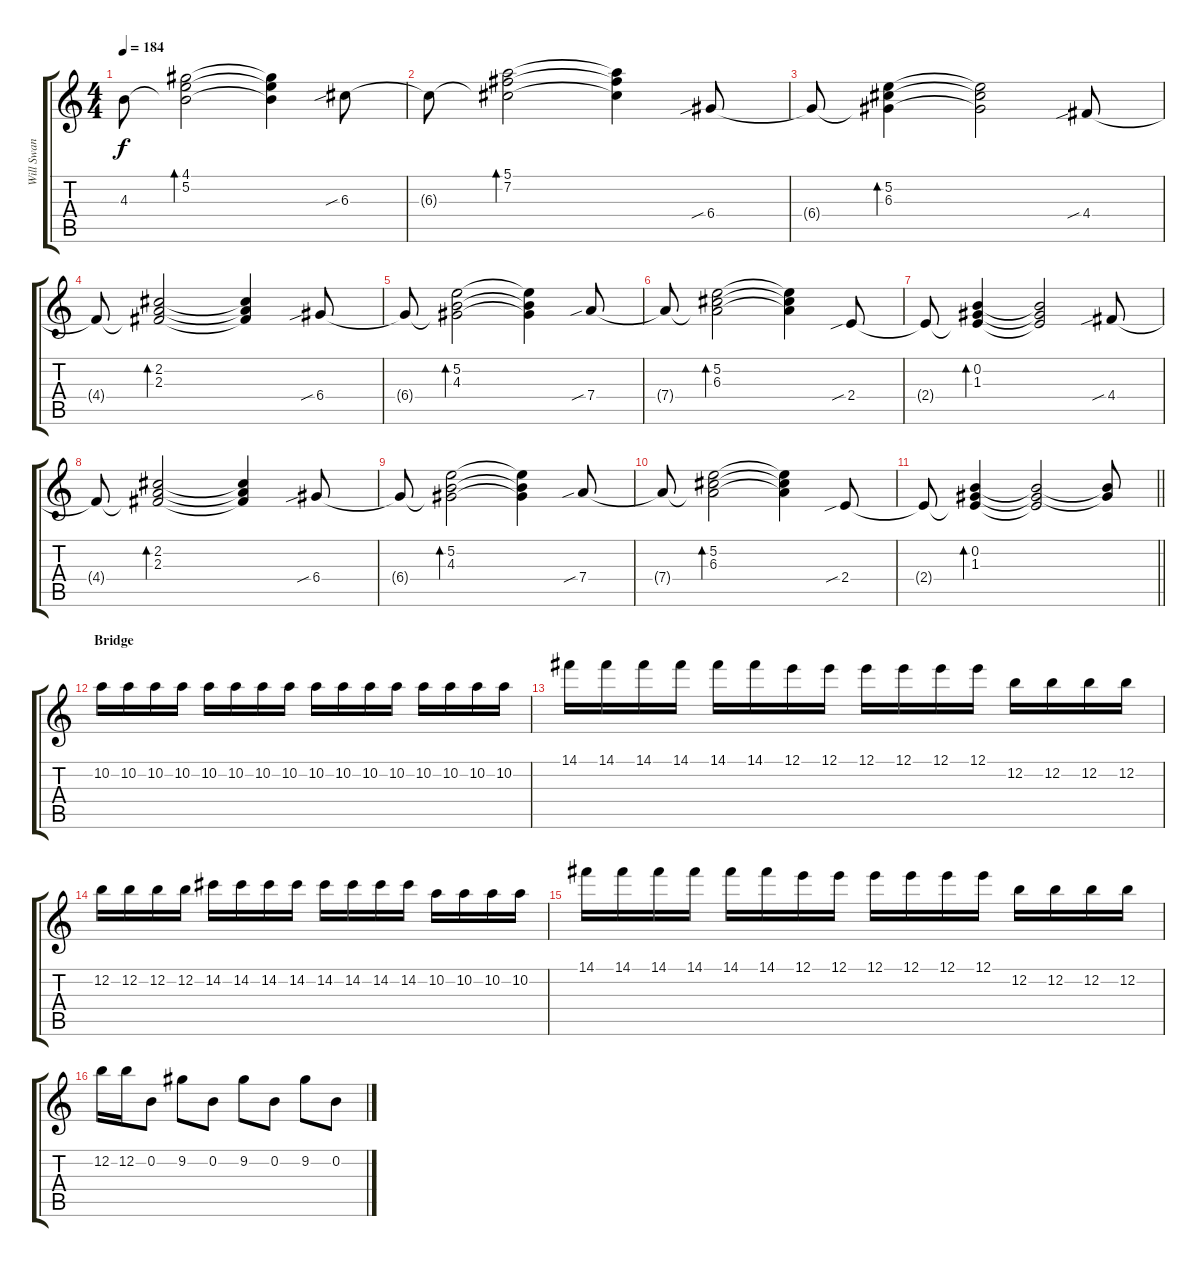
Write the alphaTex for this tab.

\track ("Will Swan (Guitar L)" "Will Swan ") {instrument distortionguitar}
\staff {score tabs}
\tuning (E4 B3 G3 D3 A2 E2) {hide}
\ts (4 4)
\tempo 184
\clef g2
\ks c
4.3{t}.8{dy f} (4.1 5.2 4.3{t}).2{bd 120} (4.1{t} 5.2{t} 4.3{t}).4 6.3{sib}.8 |
6.3{t}.8 (5.1 7.2 6.3{t}).2{bd 120} (5.1{t} 7.2{t} 6.3{t}).4 6.4{sib}.8 |
6.4{t}.8 (5.2 6.3 6.4{t}).4{bd 120} (5.2{t} 6.3{t} 6.4{t}).2 4.4{sib}.8 |
4.4{t}.8 (2.2 2.3 4.4{t}).2{bd 120} (2.2{t} 2.3{t} 4.4{t}).4 6.4{sib}.8 |
6.4{t}.8 (5.2 4.3 6.4{t}).2{bd 120} (5.2{t} 4.3{t} 6.4{t}).4 7.4{sib}.8 |
7.4{t}.8 (5.2 6.3 7.4{t}).2{bd 120} (5.2{t} 6.3{t} 7.4{t}).4 2.4{sib}.8 |
2.4{t}.8 (0.2 1.3 2.4{t}).4{bd 120} (0.2{t} 1.3{t} 2.4{t}).2 4.4{sib}.8 |
4.4{t}.8 (2.2 2.3 4.4{t}).2{bd 120} (2.2{t} 2.3{t} 4.4{t}).4 6.4{sib}.8 |
6.4{t}.8 (5.2 4.3 6.4{t}).2{bd 120} (5.2{t} 4.3{t} 6.4{t}).4 7.4{sib}.8 |
7.4{t}.8 (5.2 6.3 7.4{t}).2{bd 120} (5.2{t} 6.3{t} 7.4{t}).4 2.4{sib}.8 |
\barLineRight lightlight
2.4{t}.8 (0.2 1.3 2.4{t}).4{bd 120} (0.2{t} 1.3{t} 2.4{t}).2 (0.2{t} 1.3{t}).8 |
\section ("" "Bridge")
10.2.16 10.2.16 10.2.16 10.2.16 10.2.16 10.2.16 10.2.16 10.2.16 10.2.16 10.2.16 10.2.16 10.2.16 10.2.16 10.2.16 10.2.16 10.2.16 |
14.1.16 14.1.16 14.1.16 14.1.16 14.1.16 14.1.16 12.1.16 12.1.16 12.1.16 12.1.16 12.1.16 12.1.16 12.2.16 12.2.16 12.2.16 12.2.16 |
12.2.16 12.2.16 12.2.16 12.2.16 14.2.16 14.2.16 14.2.16 14.2.16 14.2.16 14.2.16 14.2.16 14.2.16 10.2.16 10.2.16 10.2.16 10.2.16 |
14.1.16 14.1.16 14.1.16 14.1.16 14.1.16 14.1.16 12.1.16 12.1.16 12.1.16 12.1.16 12.1.16 12.1.16 12.2.16 12.2.16 12.2.16 12.2.16 |
12.2.16 12.2.16 0.2.8 9.2.8 0.2.8 9.2.8 0.2.8 9.2.8 0.2.8
